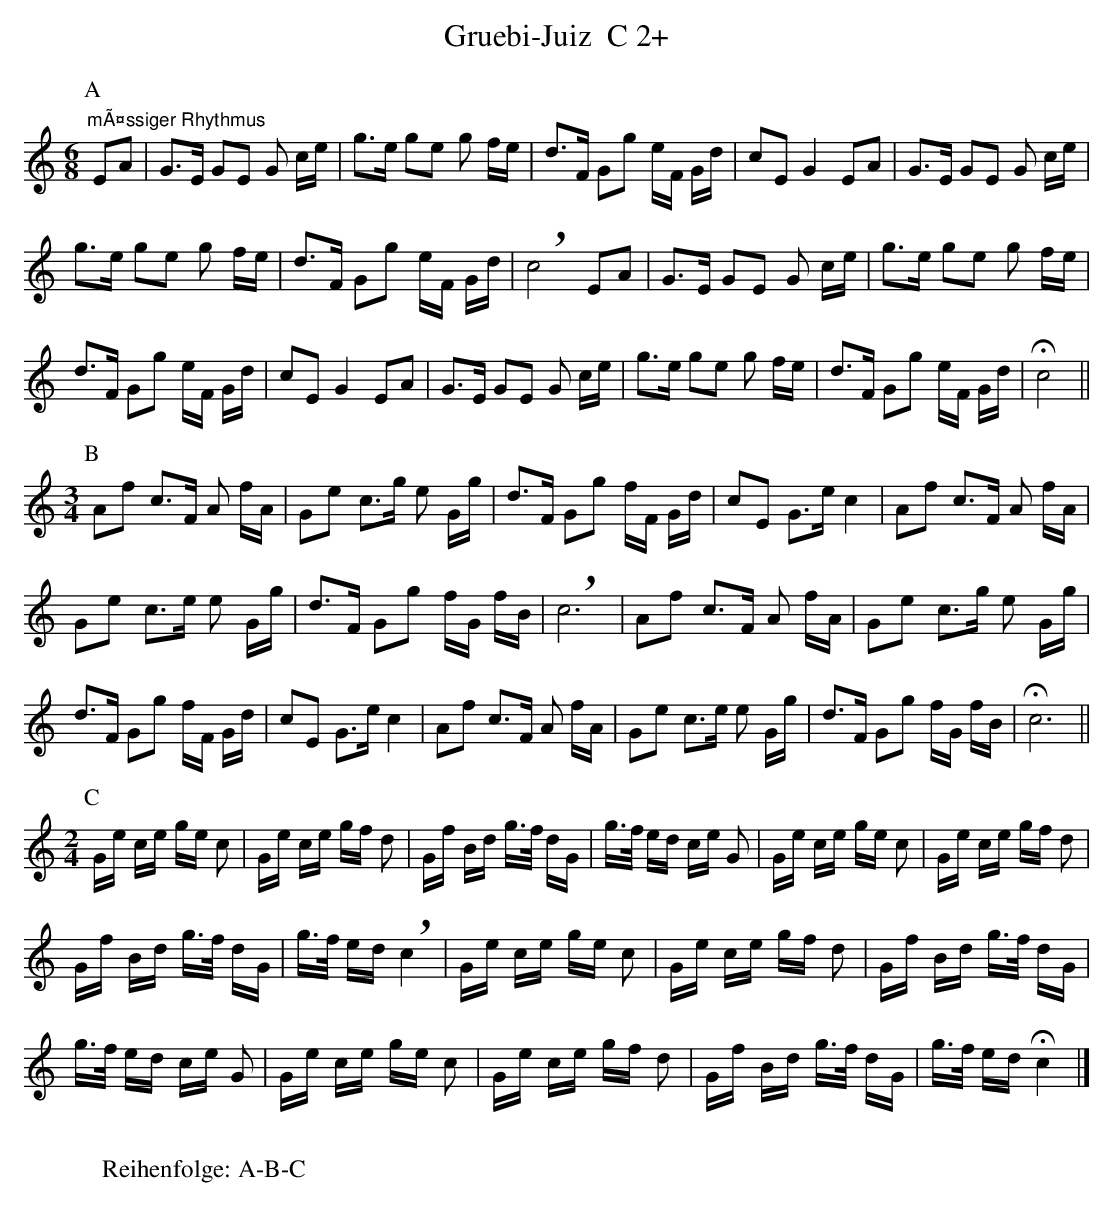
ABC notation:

X:1
T:Gruebi-Juiz  C 2+
M:6/8
L:1/8
K:C
[P:A] "mÃ¤ssiger Rhythmus" EA | G>E GE G c/2e/2 | g>e ge g f/2e/2 | d>F Gg e/2F/2 G/2d/2 | cEG2EA | G>E GE G c/2e/2 |
g>e ge g f/2e/2 | d>F Gg e/2F/2 G/2d/2 | !breath!c4EA | G>E GE G c/2e/2 | g>e ge g f/2e/2 |
d>F Gg e/2F/2 G/2d/2 | cEG2EA | G>E GE G c/2e/2 | g>e ge g f/2e/2 | d>F Gg e/2F/2 G/2d/2 | !fermata!c4 ||
L:1/8
M:3/4
[P:B] Af c>F A f/2A/2 | Ge c>g e G/2g/2 | d>F Gg f/2F/2 G/2d/2 | cE G>ec2 | Af c>F A f/2A/2 |
Ge c>e e G/2g/2 | d>F Gg f/2G/2 f/2B/2 | !breath!c6 | Af c>F A f/2A/2 | Ge c>g e G/2g/2 |
d>F Gg f/2F/2 G/2d/2 | cE G>ec2 | Af c>F A f/2A/2 | Ge c>e e G/2g/2 | d>F Gg f/2G/2 f/2B/2 | !fermata!c6 ||
L:1/16
M:2/4
[P:C] Ge ce ge c2 | Ge ce gf d2 | Gf Bd g>f dG | g>f ed ce G2 | Ge ce ge c2 | Ge ce gf d2 |
Gf Bd g>f dG | g>f ed !breath!c4 | Ge ce ge c2 | Ge ce gf d2 | Gf Bd g>f dG |
g>f ed ce G2 | Ge ce ge c2 | Ge ce gf d2 | Gf Bd g>f dG | g>f ed !fermata!c4 |]
W:
W:Reihenfolge: A-B-C
